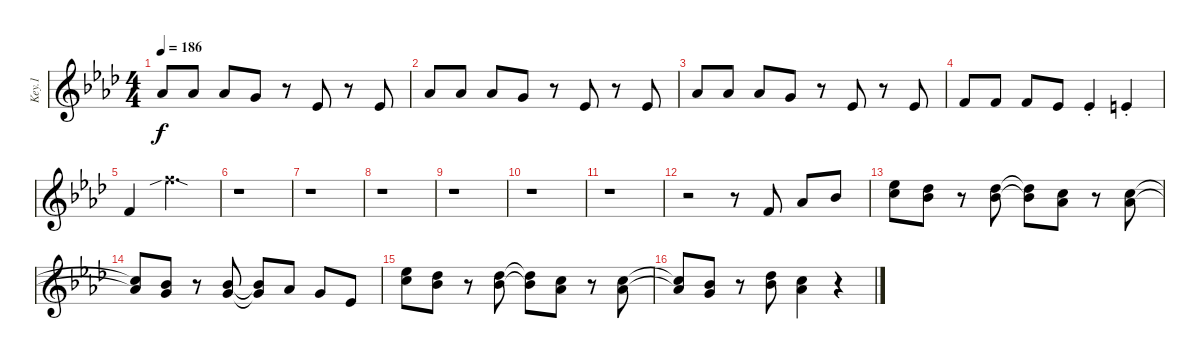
\track ("Key.1" "Key.1") {instrument lead1square}
\staff {score}
\tuning (E4 B3 G3 D3 A2 E2) {hide}
\ts (4 4)
\tempo 186
\clef g2
\ks ab
4.1.8{dy f} 4.1.8 4.1.8 3.1.8 r.8 4.2.8 r.8 4.2.8 |
4.1.8 4.1.8 4.1.8 3.1.8 r.8 4.2.8 r.8 4.2.8 |
4.1.8 4.1.8 4.1.8 3.1.8 r.8 4.2.8 r.8 4.2.8 |
1.1.8 1.1.8 1.1.8 4.2.8 4.2{st}.4 5.2{st}.4 |
1.1.4 13.1{sib sod x}.2{d} |
r.1 |
r.1 |
r.1 |
r.1 |
r.1 |
r.1 |
r.2 r.8 1.1.8 4.1.8 6.1.8 |
(8.1 16.2).8 (9.1 11.2).8 r.8 (9.1 11.2).8 (9.1{t} 11.2{t}).8 (8.1 9.2).8 r.8 (4.1 13.2).8 |
(4.1{t} 13.2{t}).8 (6.1 8.2).8 r.8 (6.1 8.2).8 (6.1{t} 8.2{t}).8 4.1.8 3.1.8 4.2.8 |
(8.1 16.2).8 (9.1 11.2).8 r.8 (9.1 11.2).8 (9.1{t} 11.2{t}).8 (8.1 9.2).8 r.8 (8.1 9.2).8 |
(8.1{t} 9.2{t}).8 (3.1 11.2).8 r.8 (9.1 11.2).8 (4.1 13.2).4 r.4
